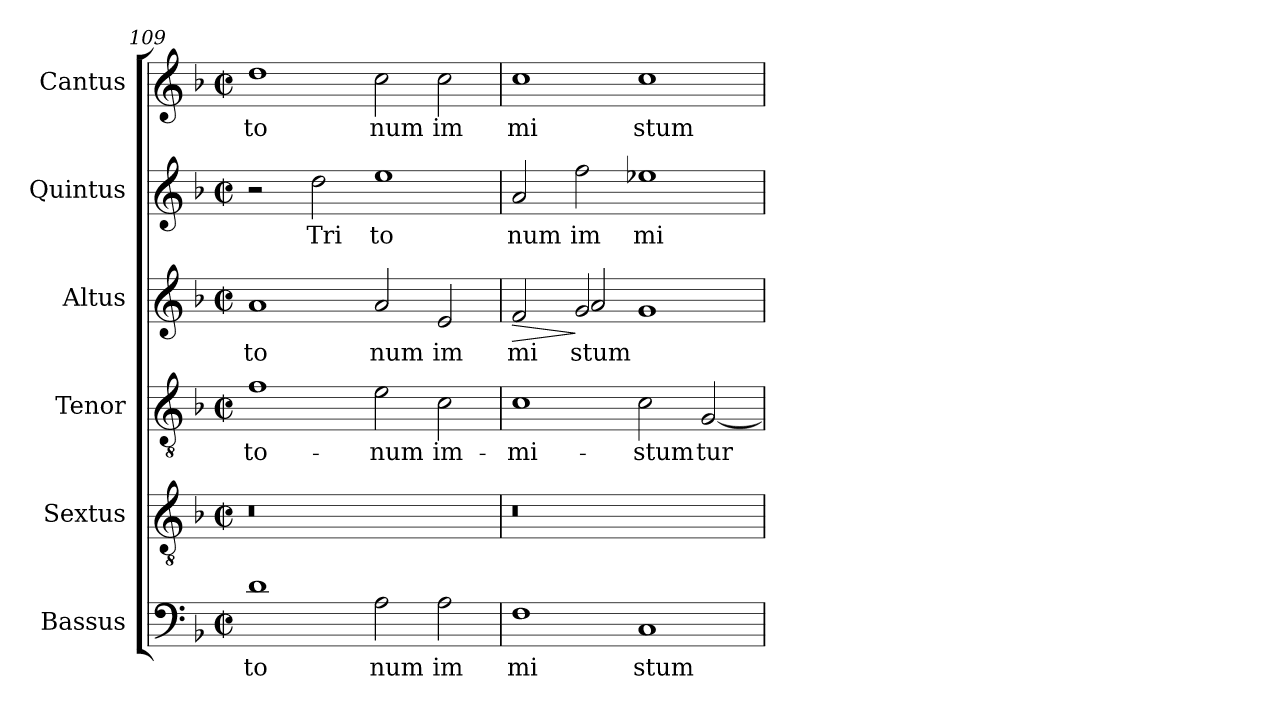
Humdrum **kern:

**kern	**text	**kern	**kern	**text	**kern	**text	**dynam	**kern	**text	**kern	**text
*part6	*part6	*part5	*part4	*part4	*part3	*part3	*part3	*part2	*part2	*part1	*part1
*staff6	*staff6	*staff5	*staff4	*staff4	*staff3	*staff3	*staff3	*staff2	*staff2	*staff1	*staff1
*I"Bassus	*	*I"Sextus	*I"Tenor	*	*I"Altus	*	*	*I"Quintus	*	*I"Cantus	*
*I'Bassus	*	*	*I'Tenor	*	*I'Altus	*	*	*I'Quintus	*	*I'Cantus	*
*clefF4	*	*clefGv2	*clefGv2	*	*clefG2	*	*	*clefG2	*	*clefG2	*
*k[b-]	*	*k[b-]	*k[b-]	*	*k[b-]	*	*	*k[b-]	*	*k[b-]	*
*F:	*	*F:	*F:	*	*F:	*	*	*F:	*	*F:	*
*M2/2	*	*M2/2	*M2/2	*	*M2/2	*	*	*M2/2	*	*M2/2	*
*met(c|)	*	*met(c|)	*met(c|)	*	*met(c|)	*	*	*met(c|)	*	*met(c|)	*
=109	=109	=109	=109	=109	=109	=109	=109	=109	=109	=109	=109
!	!LO:LY:b:cj	!	!	!LO:LY:b:cj	!	!LO:LY:b:cj	!	!	!	!	!LO:LY:b:cj
1d	to	0r	1f	-to-	1a	to	.	2r	.	1dd	to
!	!	!	!	!	!	!	!	!	!LO:LY:b:cj	!	!
.	.	.	.	.	.	.	.	2dd\	Tri	.	.
!	!LO:LY:b:cj	!	!	!LO:LY:b:cj	!	!LO:LY:b:cj	!	!	!LO:LY:b:cj	!	!LO:LY:b:cj
2A\	num	.	2e\	-num	2a/	num	.	1ee	to	2cc\	num
!	!LO:LY:b:cj	!	!	!LO:LY:b:cj	!	!LO:LY:b:cj	!	!	!	!	!LO:LY:b:cj
2A\	im	.	2c\	im-	2e/	im	.	.	.	2cc\	im
!!LO:PB:g=z
=110	=110	=110	=110	=110	=110	=110	=110	=110	=110	=110	=110
!	!LO:LY:b:cj	!	!	!LO:LY:b:cj	!	!LO:LY:b	!LO:HP:b	!	!LO:LY:b:cj	!	!LO:LY:b:cj
*	*	*	*	*	*^	*	*	*	*	*	*
1F	mi	0r	1c	-mi-	2f/	2ryy	mi	>	2a/	num	1cc	mi
!	!	!	!	!	!	!	!LO:LY:b	!	!	!LO:LY:b:cj	!	!
.	.	.	.	.	2g>/	2a/	stum	]	2ff\	im	.	.
!	!LO:LY:b:cj	!	!	!LO:LY:b:cj	!	!	!	!	!	!LO:LY:b:cj	!	!LO:LY:b:cj
1C	stum	.	2c\	-stum	1g	1ryy	.	.	1ee-X	mi	1cc	stum
!	!	!	!	!LO:LY:b	!	!	!	!	!	!	!	!
.	.	.	[<2G/	tur-	.	.	.	.	.	.	.	.
*	*	*	*	*	*v	*v	*	*	*	*	*	*
=	=	=	=	=	=	=	=	=	=	=	=
*-	*-	*-	*-	*-	*-	*-	*-	*-	*-	*-	*-
